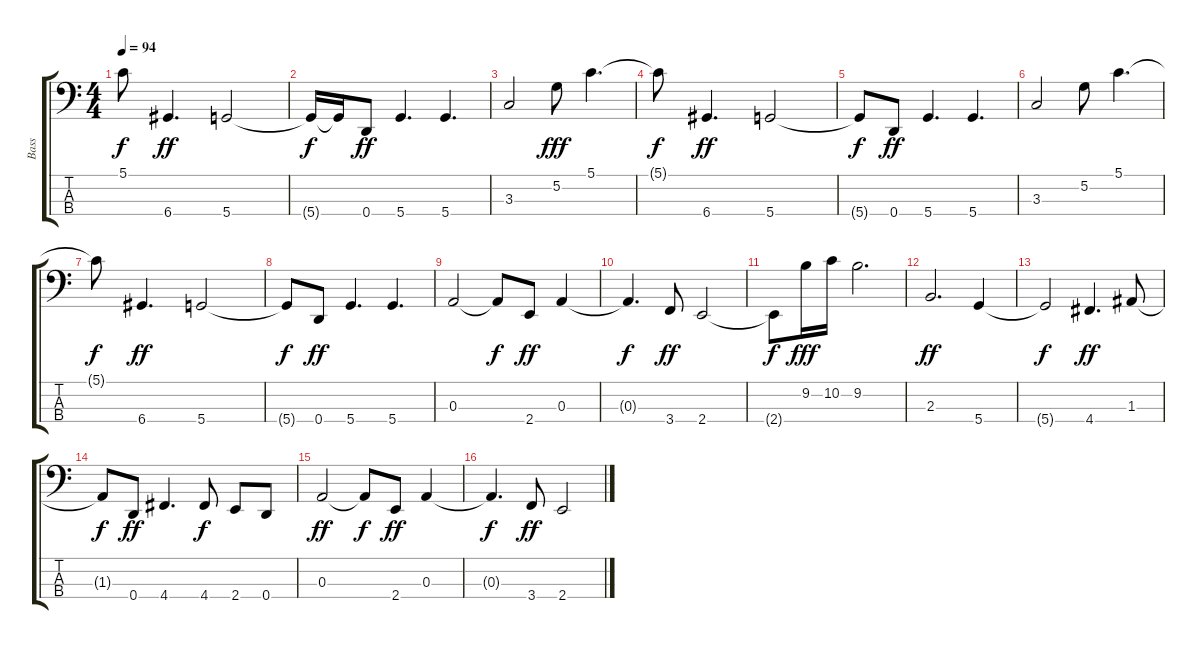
\track ("Bass" "Bass") {instrument electricbassfinger}
\staff {score tabs}
\tuning (G2 D2 A1 D1) {hide}
\ts (4 4)
\tempo 94
\clef f4
\ks c
5.1{t}.8{dy f} 6.4.4{d dy ff} 5.4.2 |
5.4{t}.16{dy f} 5.4{t}.16 0.4.8{dy ff} 5.4.4{d} 5.4.4{d} |
3.3.2 5.2.8{dy fff} 5.1.4{d} |
5.1{t}.8{dy f} 6.4.4{d dy ff} 5.4.2 |
5.4{t}.8{dy f} 0.4.8{dy ff} 5.4.4{d} 5.4.4{d} |
3.3.2 5.2.8 5.1.4{d} |
5.1{t}.8{dy f} 6.4.4{d dy ff} 5.4.2 |
5.4{t}.8{dy f} 0.4.8{dy ff} 5.4.4{d} 5.4.4{d} |
0.3.2 0.3{t}.8{dy f} 2.4.8{dy ff} 0.3.4 |
0.3{t}.4{d dy f} 3.4.8{dy ff} 2.4.2 |
2.4{t}.8{dy f} 9.2.16{dy fff} 10.2.16 9.2.2{d} |
2.3.2{d dy ff} 5.4.4 |
5.4{t}.2{dy f} 4.4.4{d dy ff} 1.3.8 |
1.3{t}.8{dy f} 0.4.8{dy ff} 4.4.4{d} 4.4.8{dy f} 2.4.8 0.4.8 |
0.3.2{dy ff} 0.3{t}.8{dy f} 2.4.8{dy ff} 0.3.4 |
0.3{t}.4{d dy f} 3.4.8{dy ff} 2.4.2
